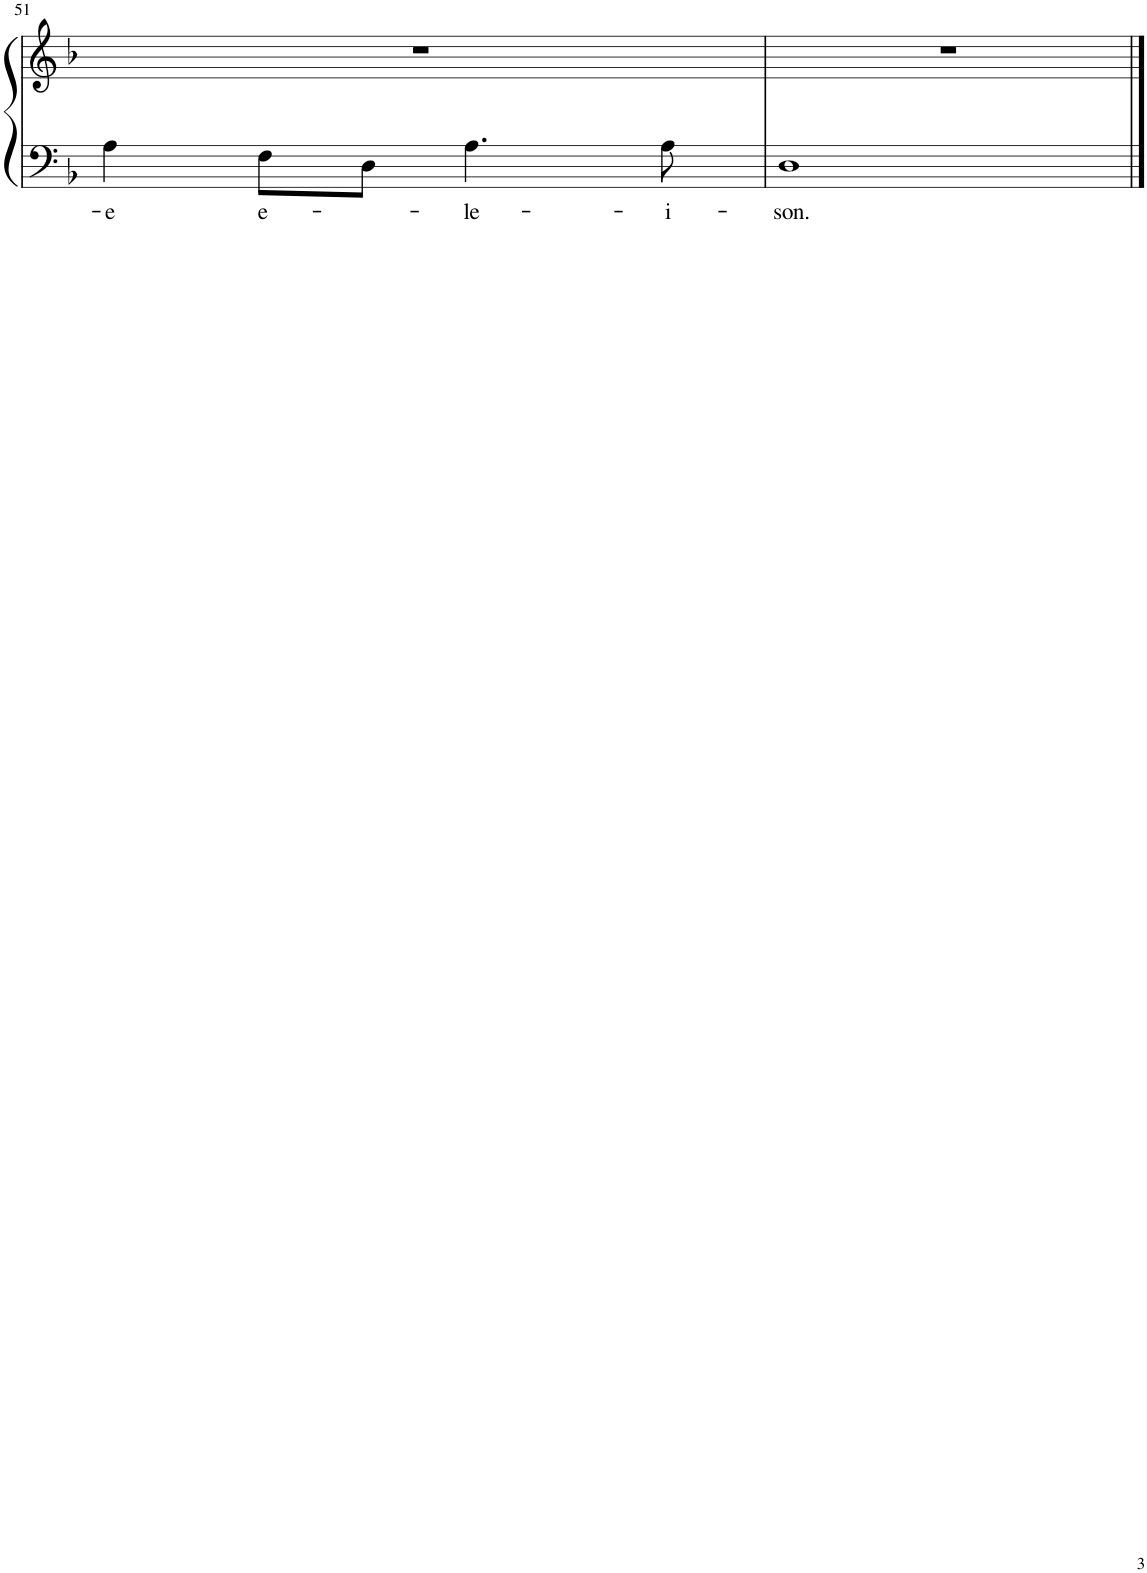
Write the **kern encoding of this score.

**kern	**text	**kern
*part1	*part1	*part1
*staff2	*staff2	*staff1
*I"Piano	*	*
*I'Pno.	*	*
!!LO:PB:g=z
*clefF4	*	*clefG2
*k[b-]	*	*k[b-]
*M4/4	*	*M4/4
*met(c)	*	*met(c)
=51	=51	=51
!	!LO:LY:b	!
4A\	-e	1r
!	!LO:LY:b	!
8F\L	e-	.
8D\J	.	.
!	!LO:LY:b	!
4.A\	-le-	.
!	!LO:LY:b	!
8A\	-i-	.
=52	=52	=52
!	!LO:LY:b	!
1D	-son.	1r
==	==	==
*-	*-	*-
